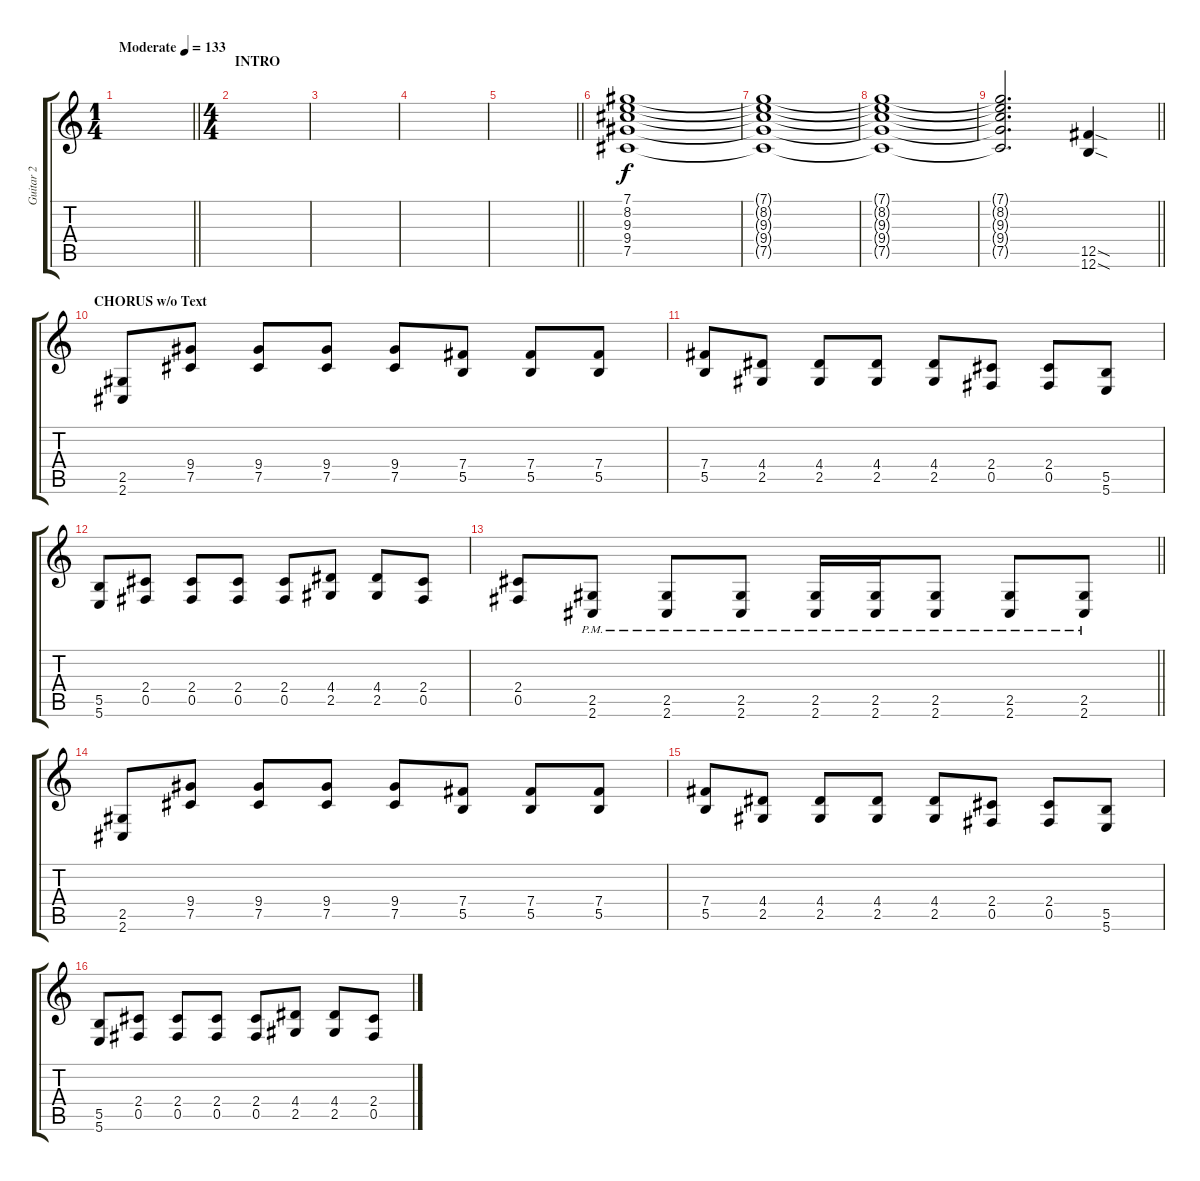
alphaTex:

\track ("Guitar 2" "Guitar 2") {instrument distortionguitar}
\staff {score tabs}
\tuning (Db4 Ab3 E3 B2 Gb2 B1) {hide}
\ts (1 4)
\tempo (133 "Moderate")
\clef g2
\barLineRight lightlight
\ks c
|
\ts (4 4)
\section ("" "INTRO")
|
|
|
\barLineRight lightlight
|
(7.1 8.2 9.3 9.4 7.5).1{volume 16 balance 8} |
(7.1{t} 8.2{t} 9.3{t} 9.4{t} 7.5{t}).1 |
(7.1{t} 8.2{t} 9.3{t} 9.4{t} 7.5{t}).1 |
\barLineRight lightlight
(7.1{t} 8.2{t} 9.3{t} 9.4{t} 7.5{t}).2{d} (12.5{sod} 12.6{sod}).4 |
\section ("" "CHORUS w/o Text")
(2.5 2.6).8{balance 14} (9.4 7.5).8 (9.4 7.5).8 (9.4 7.5).8 (9.4 7.5).8 (7.4 5.5).8 (7.4 5.5).8 (7.4 5.5).8 |
(7.4 5.5).8 (4.4 2.5).8 (4.4 2.5).8 (4.4 2.5).8 (4.4 2.5).8 (2.4 0.5).8 (2.4 0.5).8 (5.5 5.6).8 |
(5.5 5.6).8 (2.4 0.5).8 (2.4 0.5).8 (2.4 0.5).8 (2.4 0.5).8 (4.4 2.5).8 (4.4 2.5).8 (2.4 0.5).8 |
\barLineRight lightlight
(2.4 0.5).8 (2.5{pm} 2.6{pm}).8 (2.5{pm} 2.6{pm}).8 (2.5{pm} 2.6{pm}).8 (2.5{pm} 2.6{pm}).16 (2.5{pm} 2.6{pm}).16 (2.5{pm} 2.6{pm}).8 (2.5{pm} 2.6{pm}).8 (2.5{pm} 2.6{pm}).8 |
(2.5 2.6).8 (9.4 7.5).8 (9.4 7.5).8 (9.4 7.5).8 (9.4 7.5).8 (7.4 5.5).8 (7.4 5.5).8 (7.4 5.5).8 |
(7.4 5.5).8 (4.4 2.5).8 (4.4 2.5).8 (4.4 2.5).8 (4.4 2.5).8 (2.4 0.5).8 (2.4 0.5).8 (5.5 5.6).8 |
(5.5 5.6).8 (2.4 0.5).8 (2.4 0.5).8 (2.4 0.5).8 (2.4 0.5).8 (4.4 2.5).8 (4.4 2.5).8 (2.4 0.5).8
